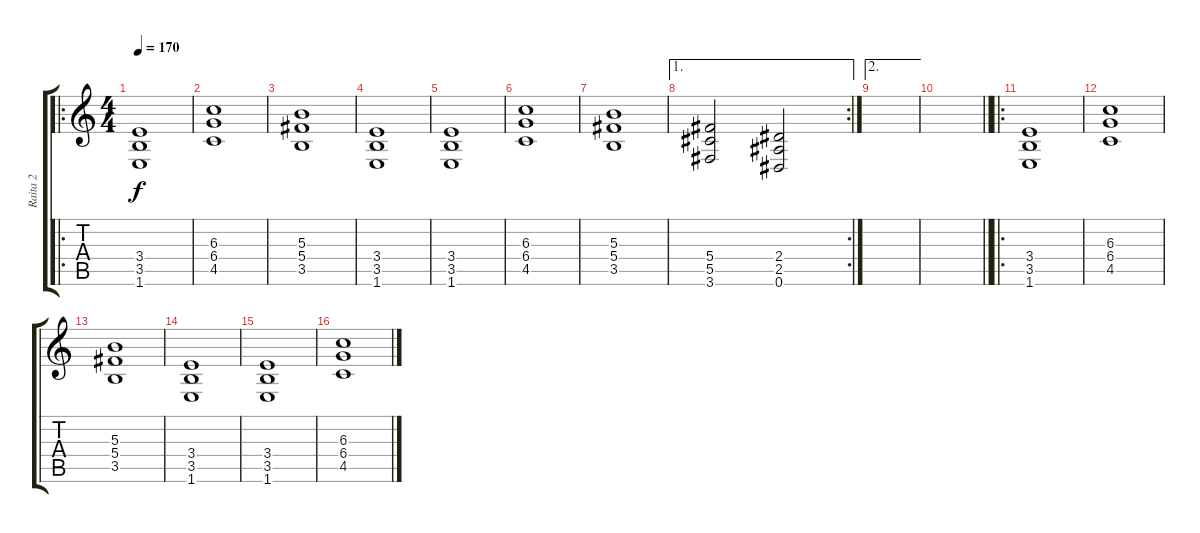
\track ("Raita 2" "Raita 2") {instrument distortionguitar}
\staff {score tabs}
\tuning (Eb4 Bb3 Gb3 Db3 Ab2 Eb2) {hide}
\ro
\ts (4 4)
\section ("" "")
\tempo 170
\clef g2
\ks c
(3.4 3.5 1.6).1{dy f} |
(6.3 6.4 4.5).1 |
(5.3 5.4 3.5).1 |
(3.4 3.5 1.6).1 |
(3.4 3.5 1.6).1 |
(6.3 6.4 4.5).1 |
(5.3 5.4 3.5).1 |
\ae 1
\rc 2
(5.4 5.5 3.6).2 (2.4 2.5 0.6).2 |
\ae 2
|
\barLineRight lightlight
|
\ro
\section ("" "")
(3.4 3.5 1.6).1 |
(6.3 6.4 4.5).1 |
(5.3 5.4 3.5).1 |
(3.4 3.5 1.6).1 |
(3.4 3.5 1.6).1 |
(6.3 6.4 4.5).1
